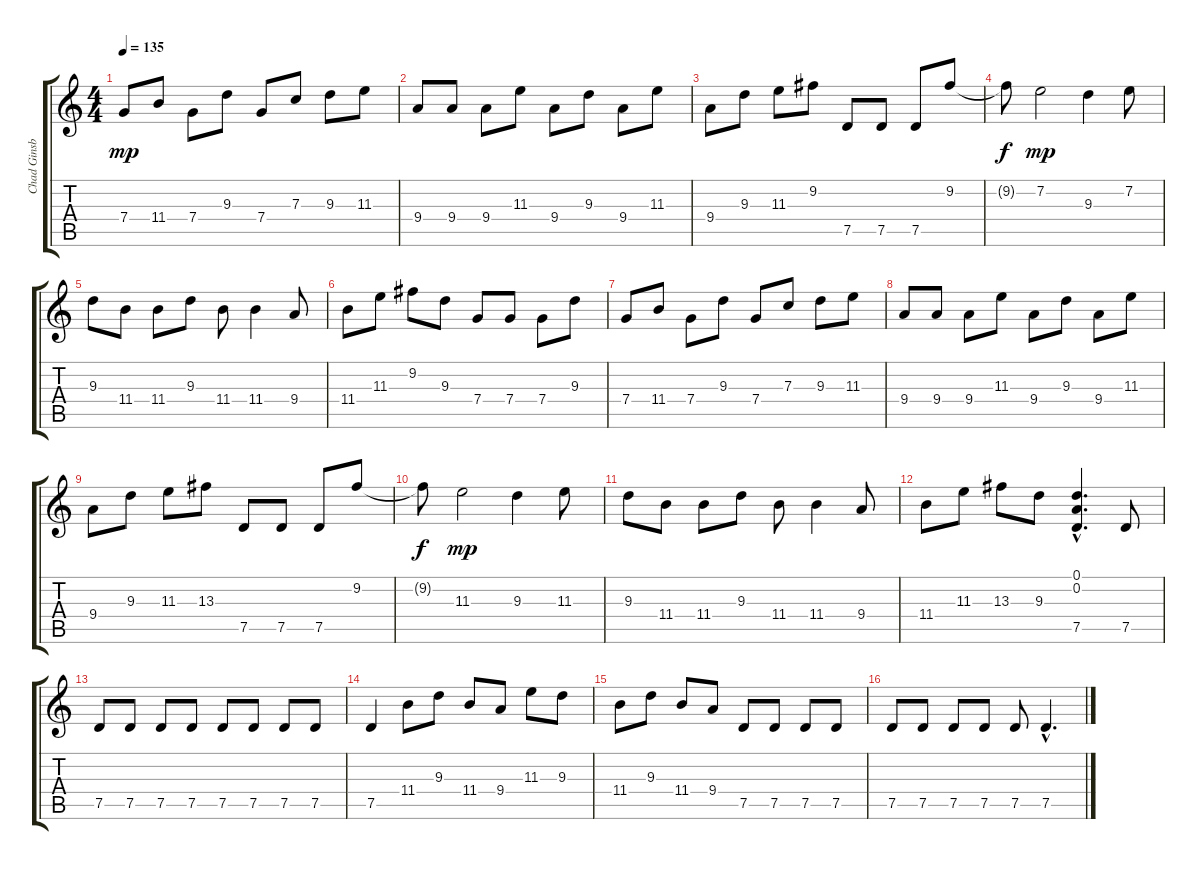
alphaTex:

\track ("Chad Ginsburg" "Chad Ginsb") {instrument distortionguitar}
\staff {score tabs}
\tuning (D4 A3 F3 C3 G2 D2) {hide}
\ts (4 4)
\tempo 135
\clef g2
\ks c
7.4.8{dy mp} 11.4.8 7.4.8 9.3.8 7.4.8 7.3.8 9.3.8 11.3.8 |
9.4.8 9.4.8 9.4.8 11.3.8 9.4.8 9.3.8 9.4.8 11.3.8 |
9.4.8 9.3.8 11.3.8 9.2.8 7.5.8 7.5.8 7.5.8 9.2.8 |
9.2{t}.8{dy f} 7.2.2{dy mp} 9.3.4 7.2.8 |
9.3.8 11.4.8 11.4.8 9.3.8 11.4.8 11.4.4 9.4.8 |
11.4.8 11.3.8 9.2.8 9.3.8 7.4.8 7.4.8 7.4.8 9.3.8 |
7.4.8 11.4.8 7.4.8 9.3.8 7.4.8 7.3.8 9.3.8 11.3.8 |
9.4.8 9.4.8 9.4.8 11.3.8 9.4.8 9.3.8 9.4.8 11.3.8 |
9.4.8 9.3.8 11.3.8 13.3.8 7.5.8 7.5.8 7.5.8 9.2.8 |
9.2{t}.8{dy f} 11.3.2{dy mp} 9.3.4 11.3.8 |
9.3.8 11.4.8 11.4.8 9.3.8 11.4.8 11.4.4 9.4.8 |
11.4.8 11.3.8 13.3.8 9.3.8 (0.1{hac} 0.2{hac} 7.5{hac}).4{d} 7.5.8 |
7.5.8 7.5.8 7.5.8 7.5.8 7.5.8 7.5.8 7.5.8 7.5.8 |
7.5.4 11.4.8 9.3.8 11.4.8 9.4.8 11.3.8 9.3.8 |
11.4.8 9.3.8 11.4.8 9.4.8 7.5.8 7.5.8 7.5.8 7.5.8 |
7.5.8 7.5.8 7.5.8 7.5.8 7.5.8 7.5{hac}.4{d}
